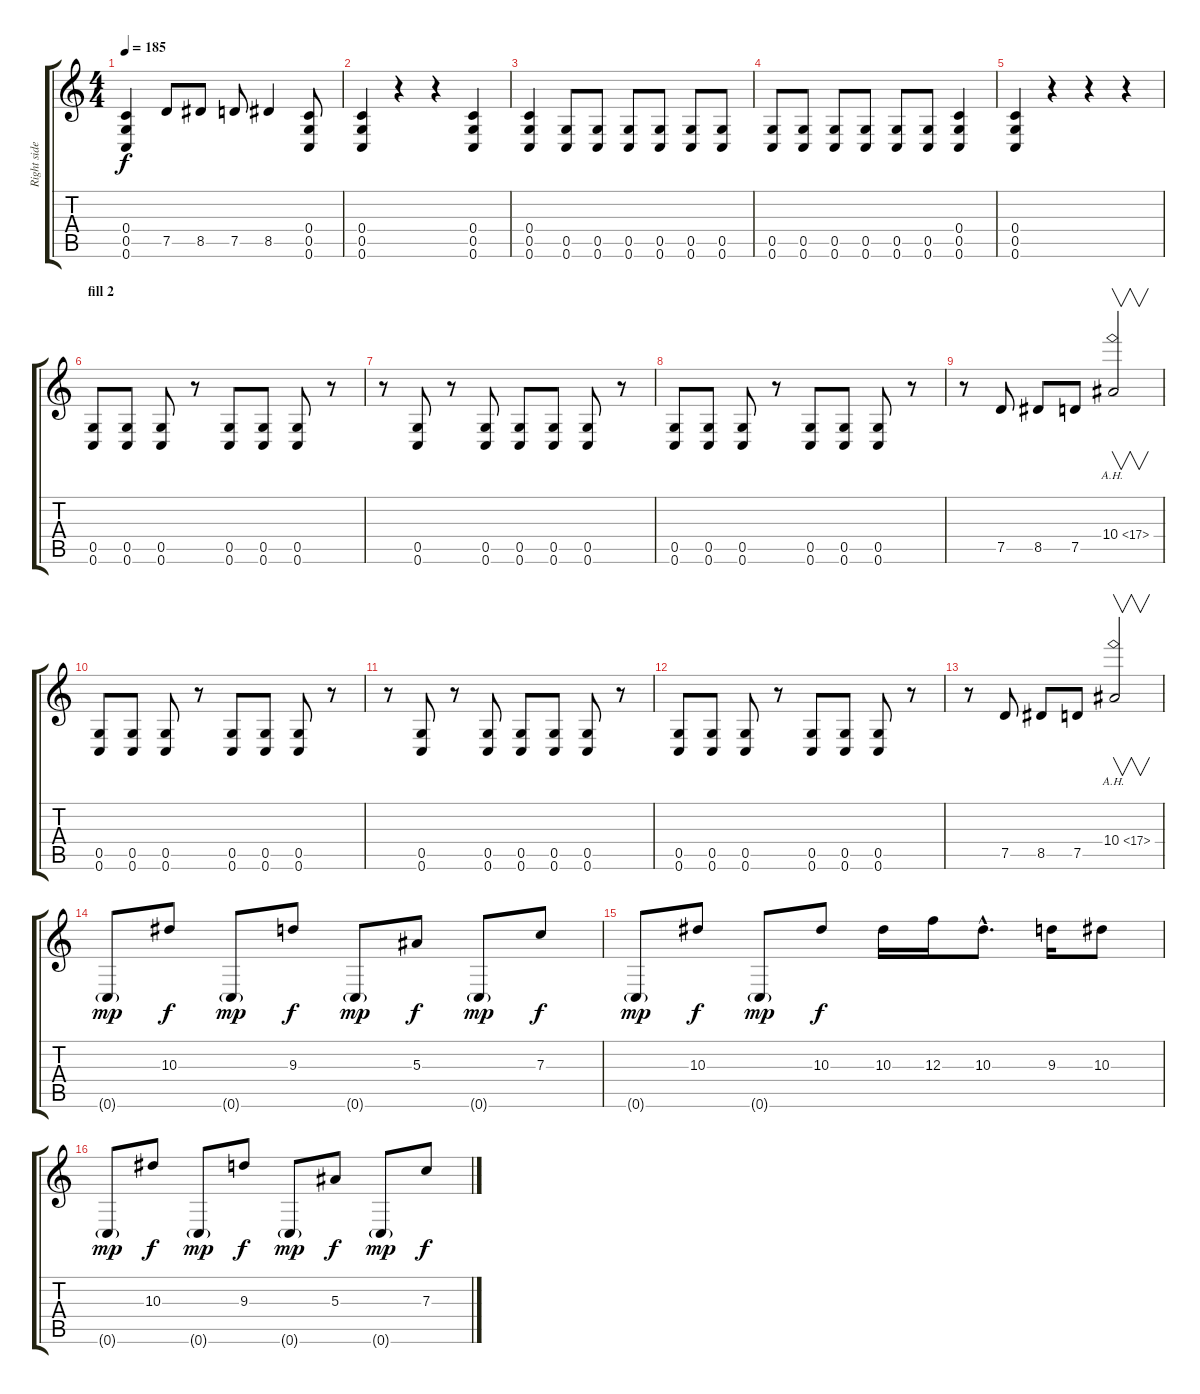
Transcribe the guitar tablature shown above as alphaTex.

\track ("Right side" "Right side") {instrument distortionguitar}
\staff {score tabs}
\tuning (D4 A3 F3 C3 G2 C2) {hide}
\ts (4 4)
\tempo 185
\clef g2
\ks c
(0.4 0.5 0.6).4{dy f} 7.5.8 8.5.8 7.5.8 8.5.4 (0.4 0.5 0.6).8 |
(0.4 0.5 0.6).4 r.4 r.4 (0.4 0.5 0.6).4 |
(0.4 0.5 0.6).4 (0.5 0.6).8 (0.5 0.6).8 (0.5 0.6).8 (0.5 0.6).8 (0.5 0.6).8 (0.5 0.6).8 |
(0.5 0.6).8 (0.5 0.6).8 (0.5 0.6).8 (0.5 0.6).8 (0.5 0.6).8 (0.5 0.6).8 (0.4 0.5 0.6).4 |
(0.4 0.5 0.6).4 r.4 r.4 r.4 |
\section ("" "fill 2")
(0.5 0.6).8 (0.5 0.6).8 (0.5 0.6).8 r.8 (0.5 0.6).8 (0.5 0.6).8 (0.5 0.6).8 r.8 |
r.8 (0.5 0.6).8 r.8 (0.5 0.6).8 (0.5 0.6).8 (0.5 0.6).8 (0.5 0.6).8 r.8 |
(0.5 0.6).8 (0.5 0.6).8 (0.5 0.6).8 r.8 (0.5 0.6).8 (0.5 0.6).8 (0.5 0.6).8 r.8 |
r.8 7.5.8 8.5.8 7.5.8 10.4{ah 7}.2{v} |
(0.5 0.6).8 (0.5 0.6).8 (0.5 0.6).8 r.8 (0.5 0.6).8 (0.5 0.6).8 (0.5 0.6).8 r.8 |
r.8 (0.5 0.6).8 r.8 (0.5 0.6).8 (0.5 0.6).8 (0.5 0.6).8 (0.5 0.6).8 r.8 |
(0.5 0.6).8 (0.5 0.6).8 (0.5 0.6).8 r.8 (0.5 0.6).8 (0.5 0.6).8 (0.5 0.6).8 r.8 |
r.8 7.5.8 8.5.8 7.5.8 10.4{ah 7}.2{v} |
\section ("" "")
0.6{g}.8{dy mp} 10.3.8{dy f} 0.6{g}.8{dy mp} 9.3.8{dy f} 0.6{g}.8{dy mp} 5.3.8{dy f} 0.6{g}.8{dy mp} 7.3.8{dy f} |
0.6{g}.8{dy mp} 10.3.8{dy f} 0.6{g}.8{dy mp} 10.3.8{dy f} 10.3.16 12.3.16 10.3{hac}.8{d} 9.3.16 10.3.8 |
0.6{g}.8{dy mp} 10.3.8{dy f} 0.6{g}.8{dy mp} 9.3.8{dy f} 0.6{g}.8{dy mp} 5.3.8{dy f} 0.6{g}.8{dy mp} 7.3.8{dy f}
